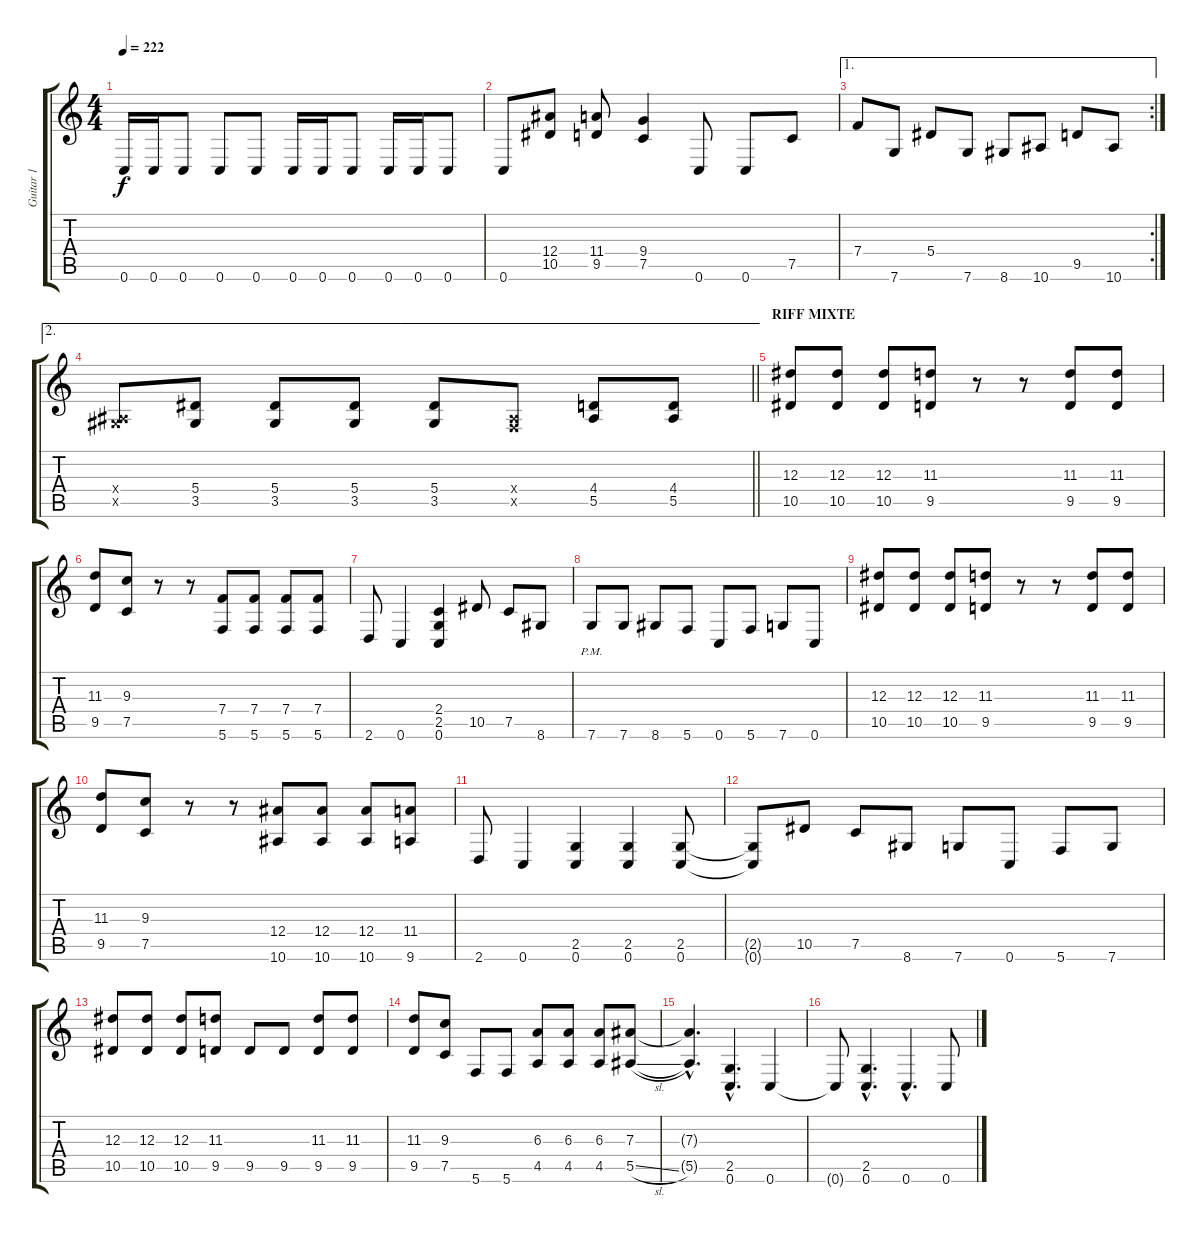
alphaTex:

\track ("Guitar 1" "Guitar 1") {instrument distortionguitar}
\staff {score tabs}
\tuning (C4 G3 Eb3 Bb2 F2 C2) {hide}
\ts (4 4)
\tempo 222
\clef g2
\ks c
0.6.16{dy f} 0.6.16 0.6.8 0.6.8 0.6.8 0.6.16 0.6.16 0.6.8 0.6.16 0.6.16 0.6.8 |
0.6.8 (12.4 10.5).8 (11.4 9.5).8 (9.4 7.5).4 0.6.8 0.6.8 7.5.8 |
\ae 1
\rc 2
7.4.8 7.6.8 5.4.8 7.6.8 8.6.8 10.6.8 9.5.8 10.6.8 |
\ae 2
\barLineRight lightlight
(0.4{x} 3.5{x}).8 (5.4 3.5).8 (5.4 3.5).8 (5.4 3.5).8 (5.4 3.5).8 (0.4{x} 0.5{x}).8 (4.4 5.5).8 (4.4 5.5).8 |
\section ("" "RIFF MIXTE")
(12.3 10.5).8 (12.3 10.5).8 (12.3 10.5).8 (11.3 9.5).8 r.8 r.8 (11.3 9.5).8 (11.3 9.5).8 |
(11.3 9.5).8 (9.3 7.5).8 r.8 r.8 (7.4 5.6).8 (7.4 5.6).8 (7.4 5.6).8 (7.4 5.6).8 |
2.6.8 0.6.4 (2.4 2.5 0.6).4 10.5.8 7.5.8 8.6.8 |
7.6{pm}.8 7.6.8 8.6.8 5.6.8 0.6.8 5.6.8 7.6.8 0.6.8 |
(12.3 10.5).8 (12.3 10.5).8 (12.3 10.5).8 (11.3 9.5).8 r.8 r.8 (11.3 9.5).8 (11.3 9.5).8 |
(11.3 9.5).8 (9.3 7.5).8 r.8 r.8 (12.4 10.6).8 (12.4 10.6).8 (12.4 10.6).8 (11.4 9.6).8 |
2.6.8 0.6.4 (2.5 0.6).4 (2.5 0.6).4 (2.5 0.6).8 |
(2.5{t} 0.6{t}).8 10.5.8 7.5.8 8.6.8 7.6.8 0.6.8 5.6.8 7.6.8 |
(12.3 10.5).8 (12.3 10.5).8 (12.3 10.5).8 (11.3 9.5).8 9.5.8 9.5.8 (11.3 9.5).8 (11.3 9.5).8 |
(11.3 9.5).8 (9.3 7.5).8 5.6.8 5.6.8 (6.3 4.5).8 (6.3 4.5).8 (6.3 4.5).8 (7.3 5.5{sl}).8 |
(7.3{hac t} 5.5{hac t}).4{d} (2.5{hac} 0.6{hac}).4{d} 0.6.4 |
0.6{t}.8 (2.5{hac} 0.6{hac}).4{d} 0.6{hac}.4{d} 0.6.8
